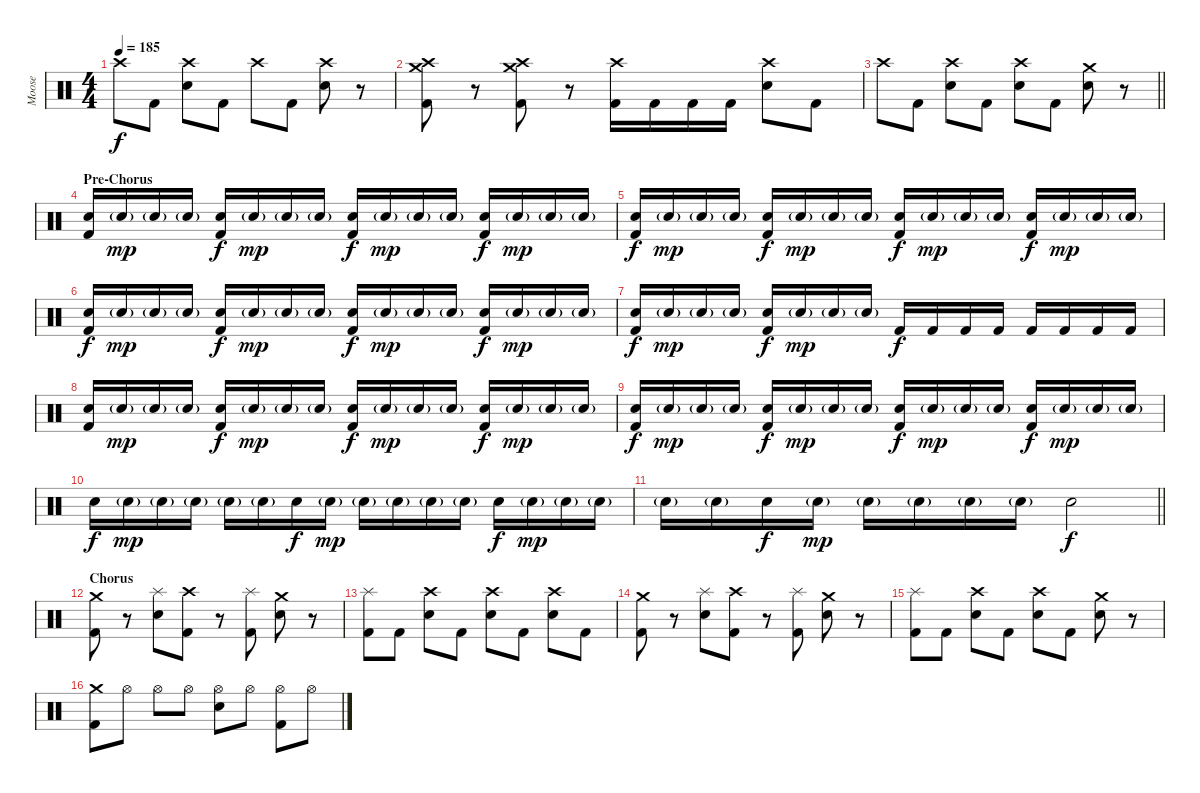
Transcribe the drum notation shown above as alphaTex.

\track ("Moose" "Moose") {instrument percussion}
\staff {score}
\articulation defaults
\ts (4 4)
\tempo 185
\clef neutral
\ks c "Crash high (hit)".8{dy f} "Kick (hit) 2".8
("Crash high (hit)" "Electric Snare (hit)").8 "Kick (hit) 2".8 "Crash high (hit)".8 "Kick (hit) 2".8 ("Crash high (hit)" "Electric Snare (hit)").8 r.8 |
("Crash medium (hit)" "Crash high (hit)" "Kick (hit) 2").8 r.8 ("Crash medium (hit)" "Crash high (hit)" "Kick (hit) 2").8 r.8 ("Crash high (hit)" "Kick (hit) 2").16 "Kick (hit) 2".16 "Kick (hit) 2".16 "Kick (hit) 2".16 ("Crash high (hit)" "Electric Snare (hit)").8 "Kick (hit) 2".8 |
\barLineRight lightlight "Crash high (hit)".8 "Kick (hit) 2".8
("Crash high (hit)" "Electric Snare (hit)").8 "Kick (hit) 2".8 ("Crash high (hit)" "Electric Snare (hit)").8 "Kick (hit) 2".8 ("Crash medium (hit)" "Electric Snare (hit)").8 r.8 |
\section ("" "Pre-Chorus")
("Electric Snare (hit)" "Kick (hit) 2").16 "Electric Snare (hit)"{g}.16{dy mp} "Electric Snare (hit)"{g}.16 "Electric Snare (hit)"{g}.16 ("Electric Snare (hit)" "Kick (hit) 2").16{dy f} "Electric Snare (hit)"{g}.16{dy mp} "Electric Snare (hit)"{g}.16 "Electric Snare (hit)"{g}.16 ("Electric Snare (hit)" "Kick (hit) 2").16{dy f} "Electric Snare (hit)"{g}.16{dy mp} "Electric Snare (hit)"{g}.16 "Electric Snare (hit)"{g}.16 ("Electric Snare (hit)" "Kick (hit) 2").16{dy f} "Electric Snare (hit)"{g}.16{dy mp} "Electric Snare (hit)"{g}.16 "Electric Snare (hit)"{g}.16 |
("Electric Snare (hit)" "Kick (hit) 2").16{dy f} "Electric Snare (hit)"{g}.16{dy mp} "Electric Snare (hit)"{g}.16 "Electric Snare (hit)"{g}.16 ("Electric Snare (hit)" "Kick (hit) 2").16{dy f} "Electric Snare (hit)"{g}.16{dy mp} "Electric Snare (hit)"{g}.16 "Electric Snare (hit)"{g}.16 ("Electric Snare (hit)" "Kick (hit) 2").16{dy f} "Electric Snare (hit)"{g}.16{dy mp} "Electric Snare (hit)"{g}.16 "Electric Snare (hit)"{g}.16 ("Electric Snare (hit)" "Kick (hit) 2").16{dy f} "Electric Snare (hit)"{g}.16{dy mp} "Electric Snare (hit)"{g}.16 "Electric Snare (hit)"{g}.16 |
("Electric Snare (hit)" "Kick (hit) 2").16{dy f} "Electric Snare (hit)"{g}.16{dy mp} "Electric Snare (hit)"{g}.16 "Electric Snare (hit)"{g}.16 ("Electric Snare (hit)" "Kick (hit) 2").16{dy f} "Electric Snare (hit)"{g}.16{dy mp} "Electric Snare (hit)"{g}.16 "Electric Snare (hit)"{g}.16 ("Electric Snare (hit)" "Kick (hit) 2").16{dy f} "Electric Snare (hit)"{g}.16{dy mp} "Electric Snare (hit)"{g}.16 "Electric Snare (hit)"{g}.16 ("Electric Snare (hit)" "Kick (hit) 2").16{dy f} "Electric Snare (hit)"{g}.16{dy mp} "Electric Snare (hit)"{g}.16 "Electric Snare (hit)"{g}.16 |
("Electric Snare (hit)" "Kick (hit) 2").16{dy f} "Electric Snare (hit)"{g}.16{dy mp} "Electric Snare (hit)"{g}.16 "Electric Snare (hit)"{g}.16 ("Electric Snare (hit)" "Kick (hit) 2").16{dy f} "Electric Snare (hit)"{g}.16{dy mp} "Electric Snare (hit)"{g}.16 "Electric Snare (hit)"{g}.16 "Kick (hit) 2".16{dy f} "Kick (hit) 2".16 "Kick (hit) 2".16 "Kick (hit) 2".16 "Kick (hit) 2".16 "Kick (hit) 2".16 "Kick (hit) 2".16 "Kick (hit) 2".16 |
("Electric Snare (hit)" "Kick (hit) 2").16 "Electric Snare (hit)"{g}.16{dy mp} "Electric Snare (hit)"{g}.16 "Electric Snare (hit)"{g}.16 ("Electric Snare (hit)" "Kick (hit) 2").16{dy f} "Electric Snare (hit)"{g}.16{dy mp} "Electric Snare (hit)"{g}.16 "Electric Snare (hit)"{g}.16 ("Electric Snare (hit)" "Kick (hit) 2").16{dy f} "Electric Snare (hit)"{g}.16{dy mp} "Electric Snare (hit)"{g}.16 "Electric Snare (hit)"{g}.16 ("Electric Snare (hit)" "Kick (hit) 2").16{dy f} "Electric Snare (hit)"{g}.16{dy mp} "Electric Snare (hit)"{g}.16 "Electric Snare (hit)"{g}.16 |
("Electric Snare (hit)" "Kick (hit) 2").16{dy f} "Electric Snare (hit)"{g}.16{dy mp} "Electric Snare (hit)"{g}.16 "Electric Snare (hit)"{g}.16 ("Electric Snare (hit)" "Kick (hit) 2").16{dy f} "Electric Snare (hit)"{g}.16{dy mp} "Electric Snare (hit)"{g}.16 "Electric Snare (hit)"{g}.16 ("Electric Snare (hit)" "Kick (hit) 2").16{dy f} "Electric Snare (hit)"{g}.16{dy mp} "Electric Snare (hit)"{g}.16 "Electric Snare (hit)"{g}.16 ("Electric Snare (hit)" "Kick (hit) 2").16{dy f} "Electric Snare (hit)"{g}.16{dy mp} "Electric Snare (hit)"{g}.16 "Electric Snare (hit)"{g}.16 |
"Electric Snare (hit)".16{dy f} "Electric Snare (hit)"{g}.16{dy mp} "Electric Snare (hit)"{g}.16 "Electric Snare (hit)"{g}.16 "Electric Snare (hit)"{g}.16 "Electric Snare (hit)"{g}.16 "Electric Snare (hit)".16{dy f} "Electric Snare (hit)"{g}.16{dy mp} "Electric Snare (hit)"{g}.16 "Electric Snare (hit)"{g}.16 "Electric Snare (hit)"{g}.16 "Electric Snare (hit)"{g}.16 "Electric Snare (hit)".16{dy f} "Electric Snare (hit)"{g}.16{dy mp} "Electric Snare (hit)"{g}.16 "Electric Snare (hit)"{g}.16 |
\barLineRight lightlight "Electric Snare (hit)"{g}.16 "Electric Snare (hit)"{g}.16 "Electric Snare (hit)".16{dy f} "Electric Snare (hit)"{g}.16{dy mp} "Electric Snare (hit)"{g}.16 "Electric Snare (hit)"{g}.16 "Electric Snare (hit)"{g}.16 "Electric Snare (hit)"{g}.16 "Electric Snare (hit)".2{dy f}
|
\section ("" "Chorus")
("Crash medium (hit)" "Kick (hit) 2").8 r.8 ("Splash (hit)" "Electric Snare (hit)").8 ("Crash high (hit)" "Kick (hit) 2").8 r.8 ("Splash (hit)" "Kick (hit) 2").8 ("Crash medium (hit)" "Electric Snare (hit)").8 r.8 |
("Splash (hit)" "Kick (hit) 2").8 "Kick (hit) 2".8 ("Crash high (hit)" "Electric Snare (hit)").8 "Kick (hit) 2".8 ("Crash high (hit)" "Electric Snare (hit)").8 "Kick (hit) 2".8 ("Crash high (hit)" "Electric Snare (hit)").8 "Kick (hit) 2".8 |
("Crash medium (hit)" "Kick (hit) 2").8 r.8 ("Splash (hit)" "Electric Snare (hit)").8 ("Crash high (hit)" "Kick (hit) 2").8 r.8 ("Splash (hit)" "Kick (hit) 2").8 ("Crash medium (hit)" "Electric Snare (hit)").8 r.8 |
("Splash (hit)" "Kick (hit) 2").8 "Kick (hit) 2".8 ("Crash high (hit)" "Electric Snare (hit)").8 "Kick (hit) 2".8 ("Crash high (hit)" "Electric Snare (hit)").8 "Kick (hit) 2".8 ("Crash medium (hit)" "Electric Snare (hit)").8 r.8 |
("Crash medium (hit)" "Kick (hit) 2").8 "Hi-Hat (open)".8 "Hi-Hat (open)".8 "Hi-Hat (open)".8 ("Hi-Hat (open)" "Electric Snare (hit)").8 "Hi-Hat (open)".8 ("Hi-Hat (open)" "Kick (hit) 2").8 "Hi-Hat (open)".8
